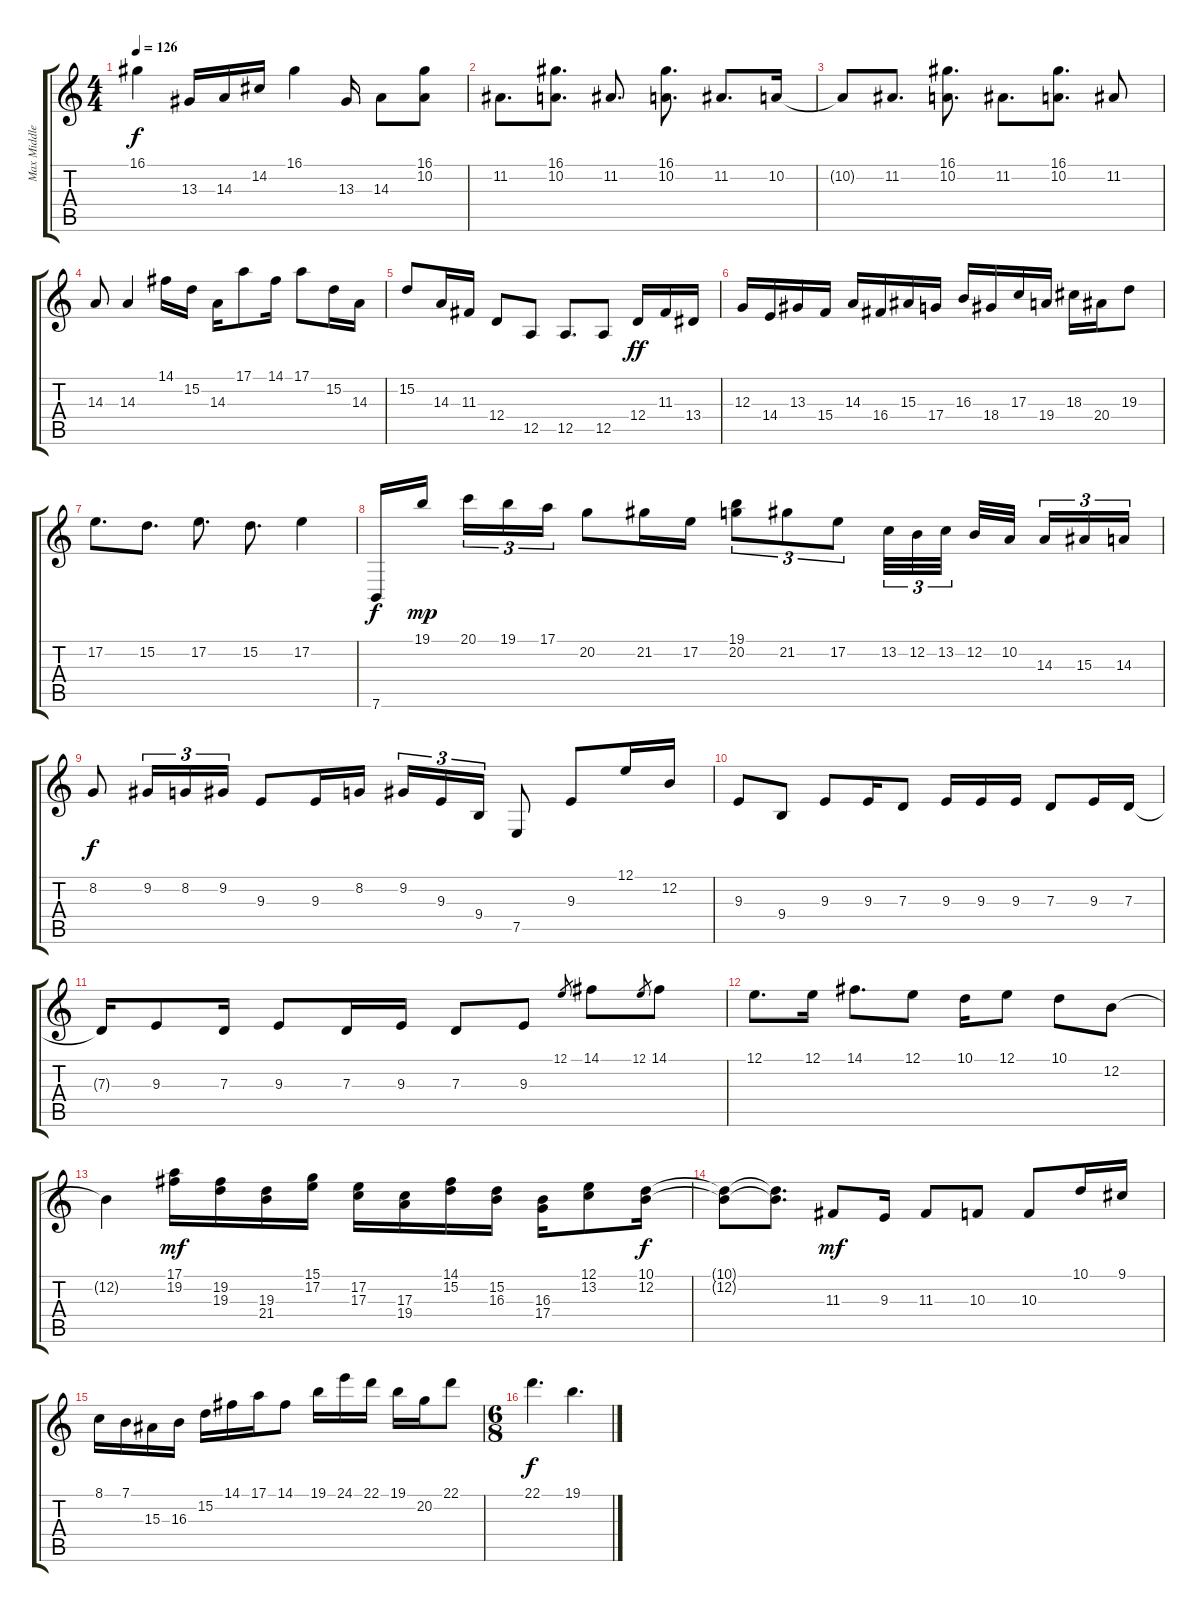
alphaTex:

\track ("Max Middleton" "Max Middle") {instrument lead8bassandlead}
\staff {score tabs}
\tuning (E4 B3 G3 D3 A2 E2) {hide}
\ts (4 4)
\tempo 126
\clef g2
\ks c
16.1.4{dy f} 13.3.16 14.3.16 14.2.16 16.1.4 13.3.16 14.3.8 (16.1 10.2).8 |
11.2.8{d} (16.1 10.2).8{d} 11.2.8{d} (16.1 10.2).8{d} 11.2.8{d} 10.2.16 |
10.2{t}.8 11.2.8{d} (16.1 10.2).8{d} 11.2.8{d} (16.1 10.2).8{d} 11.2.8 |
14.3.8 14.3.4 14.1.16 15.2.16 14.3.16 17.1.8 14.1.16 17.1.8 15.2.16 14.3.16 |
15.2.8 14.3.16 11.3.16 12.4.8 12.5.8 12.5.8{d} 12.5.8 12.4.16{dy ff} 11.3.16 13.4.16 |
12.3.16 14.4.16 13.3.16 15.4.16 14.3.16 16.4.16 15.3.16 17.4.16 16.3.16 18.4.16 17.3.16 19.4.16 18.3.16 20.4.16 19.3.8 |
17.2.8{d} 15.2.8{d} 17.2.8{d} 15.2.8{d} 17.2.4 |
7.6.16{dy f} 19.1.16{dy mp} 20.1.16{tu (3 2)} 19.1.16{tu (3 2)} 17.1.16{tu (3 2)} 20.2.8 21.2.16 17.2.16 (19.1 20.2).8{tu (3 2)} 21.2.8{tu (3 2)} 17.2.8{tu (3 2)} 13.2.32{tu (3 2)} 12.2.32{tu (3 2)} 13.2.32{tu (3 2)} 12.2.32 10.2.32 14.3.16{tu (3 2)} 15.3.16{tu (3 2)} 14.3.16{tu (3 2)} |
8.2.8{dy f} 9.2.16{tu (3 2)} 8.2.16{tu (3 2)} 9.2.16{tu (3 2)} 9.3.8 9.3.16 8.2.16 9.2.16{tu (3 2)} 9.3.16{tu (3 2)} 9.4.16{tu (3 2)} 7.5.8 9.3.8 12.1.16 12.2.16 |
9.3.8 9.4.8 9.3.8 9.3.16 7.3.8 9.3.16 9.3.16 9.3.16 7.3.8 9.3.16 7.3.16 |
7.3{t}.16 9.3.8 7.3.16 9.3.8 7.3.16 9.3.16 7.3.8 9.3.8 12.1.8{gr} 14.1.8 12.1.8{gr} 14.1.8 |
12.1.8{d} 12.1.16 14.1.8{d} 12.1.8 10.1.16 12.1.8 10.1.8 12.2.8 |
12.2{t}.4 (17.1 19.2).16{dy mf} (19.2 19.3).16 (19.3 21.4).16 (15.1 17.2).16 (17.2 17.3).16 (17.3 19.4).16 (14.1 15.2).16 (15.2 16.3).16 (16.3 17.4).16 (12.1 13.2).8 (10.1 12.2).16{dy f} |
(10.1{t} 12.2{t}).8 (10.1{t} 12.2{t}).8{d} 11.3.8{dy mf} 9.3.16 11.3.8 10.3.8 10.3.8 10.1.16 9.1.16 |
8.1.16 7.1.16 15.3.16 16.3.16 15.2.16 14.1.16 17.1.16 14.1.8 19.1.16 24.1.16 22.1.16 19.1.16 20.2.16 22.1.8 |
\ts (6 8)
22.1.4{d dy f} 19.1.4{d}
